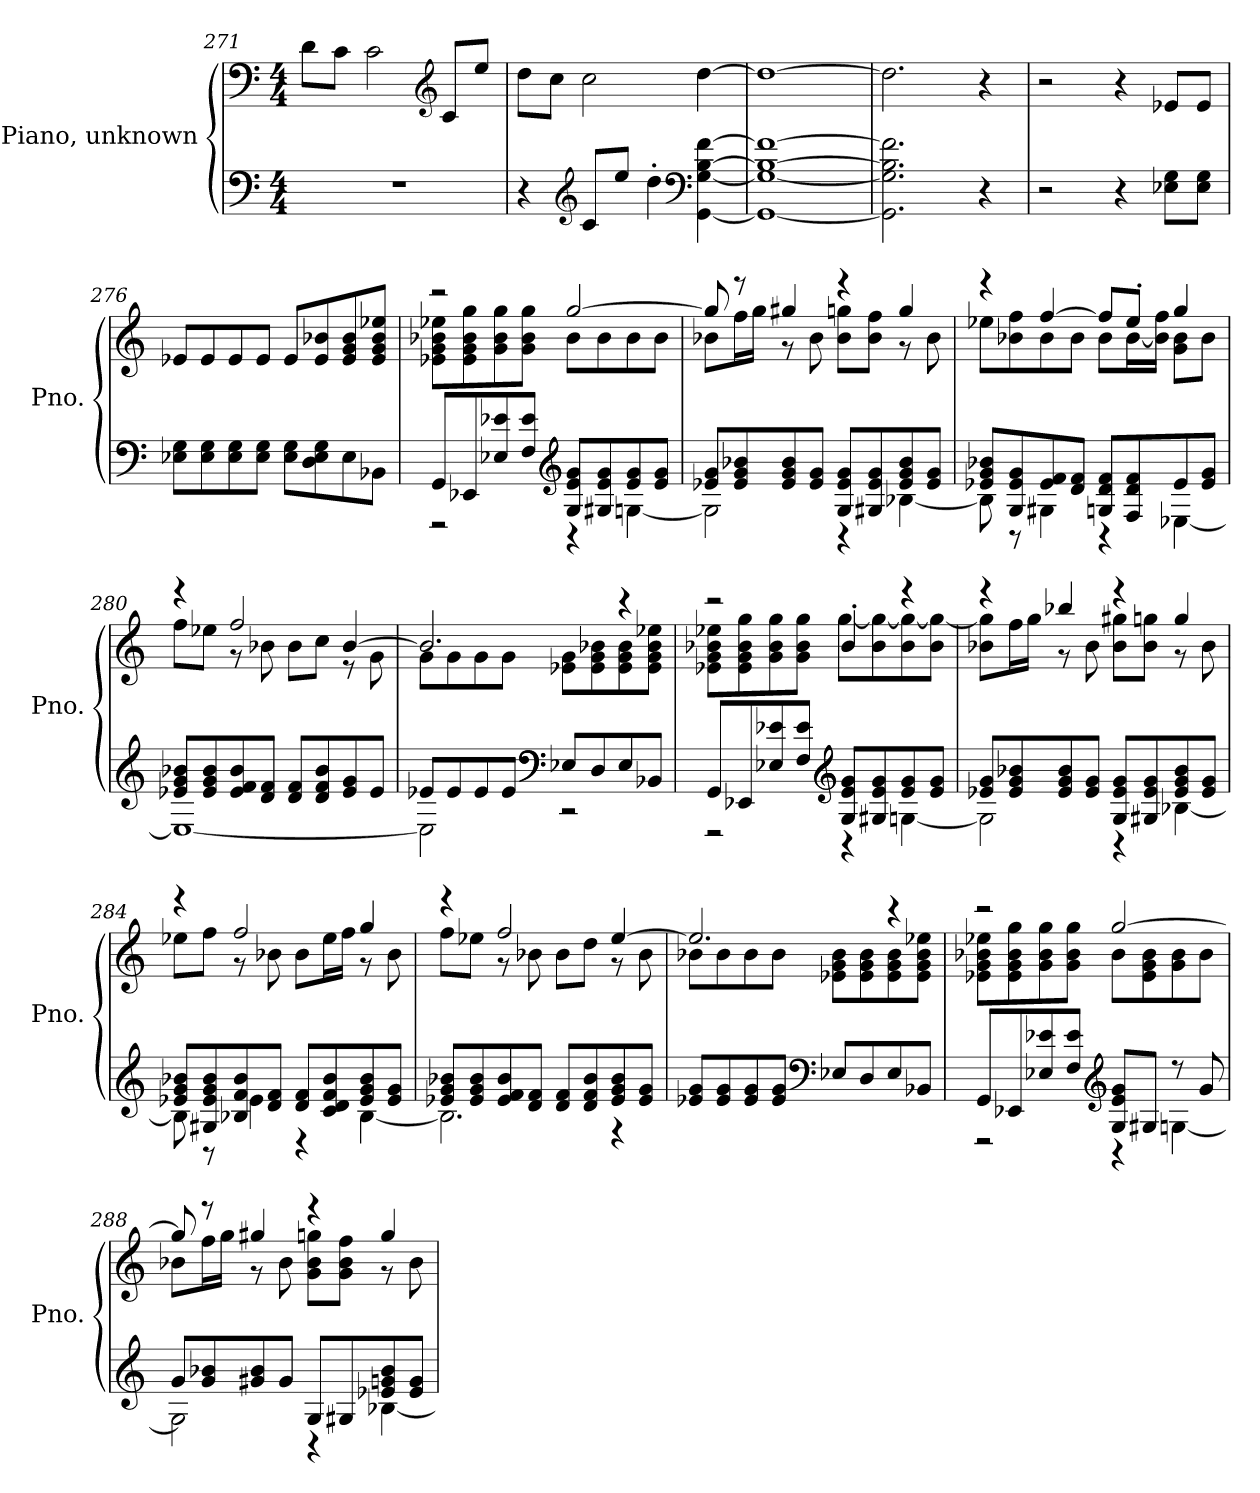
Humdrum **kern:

**kern	**kern
*part1	*part1
*staff2	*staff1
*I"Piano, unknown	*
*I'Pno.	*
*clefF4	*clefF4
*k[]	*k[]
*M4/4	*M4/4
=271	=271
1r	8d\L
.	8c\J
.	2c\
*	*clefG2
.	8c/L
.	8ee/J
=272	=272
4r	8dd\L
.	8cc\J
*clefG2	*
8c/L	2cc\
8ee/J	.
4dd'\	.
*clefF4	*
[4GG\ [4G\ [4B\ [4f\	[4dd\
=273	=273
1GG_ 1G_ 1B_ 1f_	1dd_
=274	=274
2.GG\] 2.G\] 2.B\] 2.f\]	2.dd\]
4r	4r
=275	=275
2r	2r
4r	4r
8E-X\ 8G\L	8e-X/L
8E-\ 8G\J	8e-/J
!!LO:PB:g=z
=276	=276
8E-X\ 8G\L	8e-X/L
8E-\ 8G\	8e-/
8E-\ 8G\	8e-/
8E-\ 8G\J	8e-/J
8E-\ 8G\L	8e-/L
8D\ 8E-\ 8G\	8e-/ 8b-X/
8E-\	8e-/ 8g/ 8b-/
8BB-X\J	8e-/ 8g/ 8b-/ 8ee-X/J
=277	=277
*^	*^
8GG/L	2r	2r	8e-X\ 8g\ 8b-X\ 8ee-X\L
8EE-X/	.	.	8e-\ 8g\ 8b-\ 8gg\
8E-X/ 8e-X/	.	.	8g\ 8b-\ 8gg\
8F/ 8e-/J	.	.	8g\ 8b-\ 8gg\J
*clefG2	*	*	*
8G/ 8e-/ 8g/L	4r	[2gg/	8b-\L
8G#X/ 8e-/ 8g/	.	.	8b-\
8e-/ 8g/	[4Gn\	.	8b-\
8e-/ 8g/J	.	.	8b-\J
=278	=278	=278	=278
8e-X/ 8g/L	2G\]	8gg/]	8b-X\L
8e-/ 8g/ 8b-X/	.	8r	16ff\L
.	.	.	16gg\JJ
8e-/ 8g/ 8b-/	.	4gg#X/	8r
8e-/ 8g/J	.	.	8b-\
8G/ 8e-/ 8g/L	4r	4r	8b-\ 8ggn\L
8G#X/ 8e-/ 8g/	.	.	8b-\ 8ff\J
8e-/ 8g/ 8b-/	[4B-X\	4gg/	8r
8e-/ 8g/J	.	.	8b-\
!!LO:LB:g=z	!!
=279	=279	=279	=279
8e-X/ 8g/ 8b-X/L	8B-\]	4r	8ee-X\L
8G/ 8e-/ 8g/	8r	.	8b-X\ 8ff\
8e-/ 8f/	4G#X\	[4ff/	8b-\
8d/ 8f/J	.	.	8b-\J
8Gn/ 8d/ 8f/L	4r	8ff/L]	8b-\L
8F/ 8d/ 8f/	.	8ee-'/J	[16b-\L
.	.	.	16b-\] 16ff\JJ
8e-/	[4E-X\	4gg/	8g\ 8b-\L
8e-/ 8g/J	.	.	8b-\J
=280	=280	=280	=280
8e-X/ 8g/ 8b-X/L	1E-_	4r	8ff\L
8e-/ 8g/ 8b-/	.	.	8ee-X\J
8e-/ 8f/ 8b-/	.	2ff/	8r
8d/ 8f/J	.	.	8b-X\
8d/ 8f/L	.	.	8b-\L
8d/ 8f/ 8b-/	.	.	8cc\J
8e-/ 8g/	.	[4b-/	8r
8e-/J	.	.	8g\
=281	=281	=281	=281
8e-X/L	2E-\]	2.b-/]	8g\L
8e-/	.	.	8g\
8e-/	.	.	8g\
8e-/J	.	.	8g\J
*clefF4	*	*	*
8E-X/L	2r	.	8e-X\ 8g\L
8D/	.	.	8e-\ 8g\ 8b-X\
8E-/	.	4r	8e-\ 8g\ 8b-\
8BB-X/J	.	.	8e-\ 8g\ 8b-\ 8ee-X\J
!!LO:LB:g=z	!!
=282	=282	=282	=282
8GG/L	2r	2r	8e-X\ 8g\ 8b-X\ 8ee-X\L
8EE-X/	.	.	8e-\ 8g\ 8b-\ 8gg\
8E-X/ 8e-X/	.	.	8g\ 8b-\ 8gg\
8F/ 8e-/J	.	.	8g\ 8b-\ 8gg\J
*clefG2	*	*	*
8G/ 8e-/ 8g/L	4r	4b-'/	[8gg\L
8G#X/ 8e-/ 8g/	.	.	8b-\ 8gg\_
8e-/ 8g/	[4Gn\	4r	8b-\ 8gg\_
8e-/ 8g/J	.	.	8b-\ 8gg\_J
=283	=283	=283	=283
8e-X/ 8g/L	2G\]	4r	8b-X\ 8gg\]L
8e-/ 8g/ 8b-X/	.	.	16ff\L
.	.	.	16gg\JJ
8e-/ 8g/ 8b-/	.	4bb-X/	8r
8e-/ 8g/J	.	.	8b-\
8G/ 8e-/ 8g/L	4r	4r	8b-\ 8gg#X\L
8G#X/ 8e-/ 8g/	.	.	8b-\ 8ggn\J
8e-/ 8g/ 8b-/	[4B-X\	4gg/	8r
8e-/ 8g/J	.	.	8b-\
=284	=284	=284	=284
8e-X/ 8g/ 8b-X/L	8B-\]	4r	8ee-X\L
8G#X/ 8e-/ 8g/ 8b-/	8r	.	8ff\J
8B-X/ 8f/ 8b-/	4e-\	2ff/	8r
8d/ 8f/J	.	.	8b-X\
8d/ 8f/L	4r	.	8b-\L
8c/ 8d/ 8f/ 8b-/	.	.	16ee-\L
.	.	.	16ff\JJ
8e-/ 8g/ 8b-/	[4B-\	4gg/	8r
8e-/ 8g/J	.	.	8b-\
!!LO:LB:g=z	!!
=285	=285	=285	=285
8e-X/ 8g/ 8b-X/L	2.B-\]	4r	8ff\L
8e-/ 8g/ 8b-/	.	.	8ee-X\J
8e-/ 8f/ 8b-/	.	2ff/	8r
8d/ 8f/J	.	.	8b-X\
8d/ 8f/L	.	.	8b-\L
8d/ 8f/ 8b-/	.	.	8dd\J
8e-/ 8g/ 8b-/	4r	[4ee-/	8r
8e-/ 8g/J	.	.	8b-\
*v	*v	*	*
=286	=286	=286
8e-X/ 8g/L	2.ee-/]	8b-X\L
8e-/ 8g/	.	8b-\
8e-/ 8g/	.	8b-\
8e-/ 8g/J	.	8b-\J
*clefF4	*	*
8E-X/L	.	8e-X\ 8g\ 8b-\L
8D/	.	8e-\ 8g\ 8b-\
8E-/	4r	8e-\ 8g\ 8b-\
8BB-X/J	.	8e-\ 8g\ 8b-\ 8ee-X\J
=287	=287	=287
*^	*	*
8GG/L	2r	2r	8e-X\ 8g\ 8b-X\ 8ee-X\L
8EE-X/	.	.	8e-\ 8g\ 8b-\ 8gg\
8E-X/ 8e-X/	.	.	8g\ 8b-\ 8gg\
8F/ 8e-/J	.	.	8g\ 8b-\ 8gg\J
*clefG2	*	*	*
8G/ 8e-/ 8g/L	4r	[2gg/	8b-\L
8G#X/J	.	.	8e-\ 8g\ 8b-\
8r	[4Gn\	.	8g\ 8b-\
8g/	.	.	8b-\J
!!LO:LB:g=z	!!
=288	=288	=288	=288
8g/L	2G\]	8gg/]	8b-X\L
8g/ 8b-X/	.	8r	16ff\L
.	.	.	16gg\JJ
8g#X/ 8b-/	.	4gg#X/	8r
8g#/J	.	.	8b-\
8G/L	4r	4r	8g\ 8b-\ 8ggn\L
8G#X/	.	.	8g\ 8b-\ 8ff\J
8e-X/ 8gn/ 8b-/	[4B-X\	4gg/	8r
8e-/ 8g/J	.	.	8b-\
*v	*v	*	*
*	*v	*v
=	=
*-	*-
